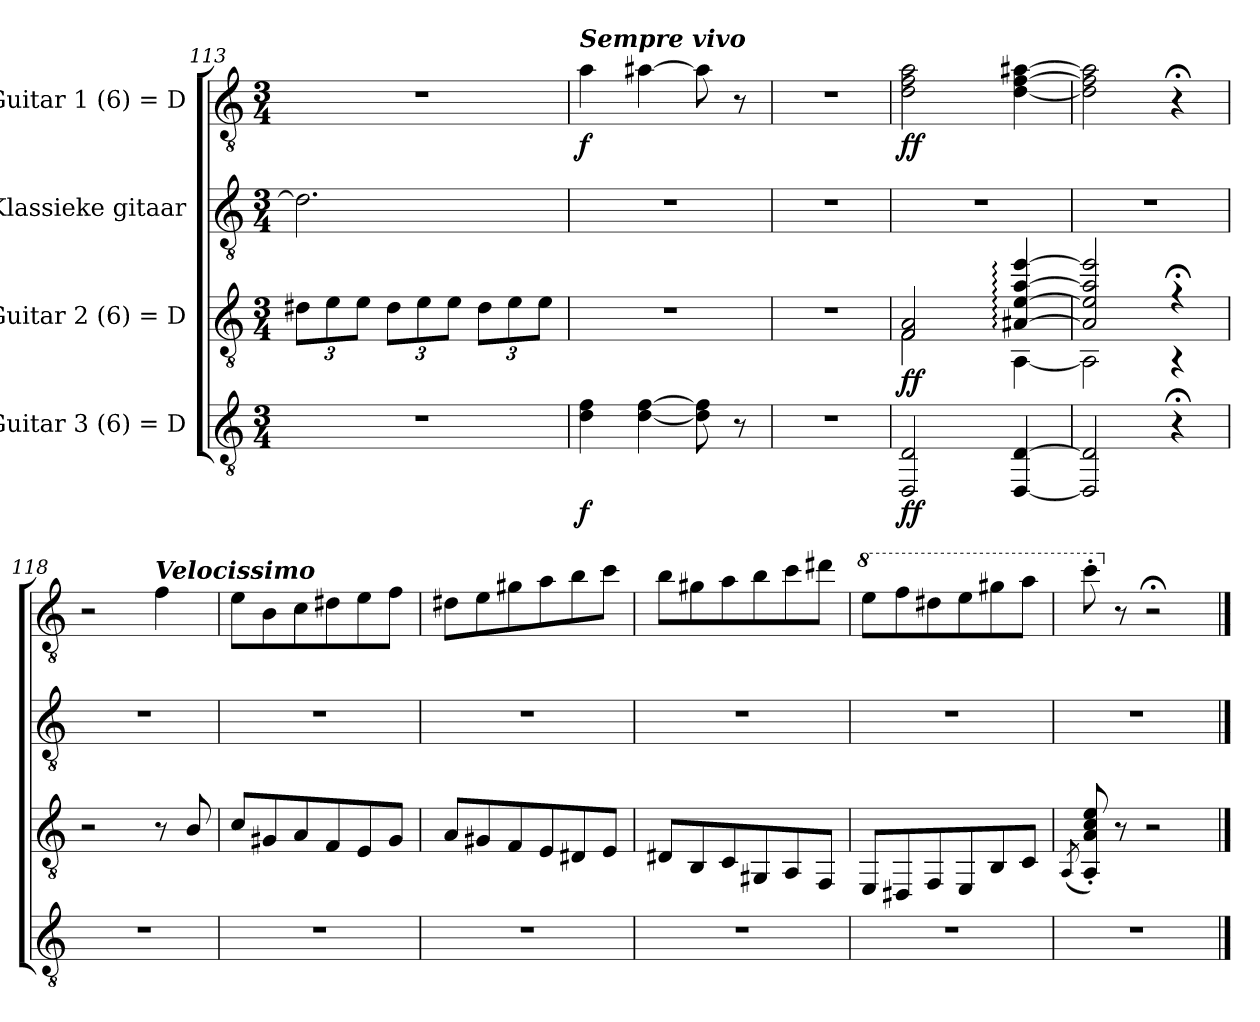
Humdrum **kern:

**kern	**dynam	**kern	**dynam	**kern	**kern	**dynam
*part4	*part4	*part3	*part3	*part2	*part1	*part1
*staff4	*staff4	*staff3	*staff3	*staff2	*staff1	*staff1
*I"Guitar 3 (6) = D	*	*I"Guitar 2 (6) = D	*	*I"Klassieke gitaar	*I"Guitar 1 (6) = D	*
*clefGv2	*	*clefGv2	*	*clefGv2	*clefGv2	*
*k[]	*	*k[]	*	*k[]	*k[]	*
*M3/4	*	*M3/4	*	*M3/4	*M3/4	*
=113	=113	=113	=113	=113	=113	=113
2.r	.	12d#X\L	.	2.d#\]	2.r	.
.	.	12e\	.	.	.	.
.	.	12e\J	.	.	.	.
.	.	12d#\L	.	.	.	.
.	.	12e\	.	.	.	.
.	.	12e\J	.	.	.	.
.	.	12d#\L	.	.	.	.
.	.	12e\	.	.	.	.
.	.	12e\J	.	.	.	.
=114	=114	=114	=114	=114	=114	=114
*	*	*	*	*	*MM240	*
!	!	!	!	!	!LO:TX:a:Bi:t=Sempre vivo	!
!	!LO:DY:b	!	!	!	!	!LO:DY:b
4d\ 4f\	f	2.r	.	2.r	4a\	f
[4d\ [4f\	.	.	.	.	[4a#X\	.
8d\] 8f\]	.	.	.	.	8a#\]	.
8r	.	.	.	.	8r	.
=115	=115	=115	=115	=115	=115	=115
2.r	.	2.r	.	2.r	2.r	.
=116	=116	=116	=116	=116	=116	=116
*	*	*^	*	*	*	*
!	!LO:DY:b	!	!	!LO:DY:b	!	!	!LO:DY:b
2DD/ 2D/	ff	2F/ 2A/	2F\	ff	2.r	2d\ 2f\ 2a\	ff
.	.	.	8qAA\yy	.	.	.	.
[4DD/ [4D/	.	[4A#X/: [4e/: [4a/: [4ee/:	[4AA\	.	.	[4d\ [4f\ [4a#X\	.
=117	=117	=117	=117	=117	=117	=117	=117
2DD/] 2D/]	.	2A#/] 2e/] 2a/] 2ee/]	2AA\]	.	2.r	2d\] 2f\] 2a#\]	.
4r;<	.	4r;<	4r	.	.	4r;<	.
*	*	*v	*v	*	*	*	*
!!LO:PB:g=z
=118	=118	=118	=118	=118	=118	=118
2.r	.	2r	.	2.r	2r	.
!	!	!	!	!	!LO:TX:a:Bi:t=Velocissimo	!
.	.	8r	.	.	4f\	.
.	.	8B/	.	.	.	.
=119	=119	=119	=119	=119	=119	=119
2.r	.	8c/L	.	2.r	8e\L	.
.	.	8G#X/	.	.	8B\	.
.	.	8A/	.	.	8c\	.
.	.	8F/	.	.	8d#X\	.
.	.	8E/	.	.	8e\	.
.	.	8G#/J	.	.	8f\J	.
=120	=120	=120	=120	=120	=120	=120
2.r	.	8A/L	.	2.r	8d#X\L	.
.	.	8G#X/	.	.	8e\	.
.	.	8F/	.	.	8g#X\	.
.	.	8E/	.	.	8a\	.
.	.	8D#X/	.	.	8b\	.
.	.	8E/J	.	.	8cc\J	.
=121	=121	=121	=121	=121	=121	=121
2.r	.	8D#X/L	.	2.r	8b\L	.
.	.	8BB/	.	.	8g#X\	.
.	.	8C/	.	.	8a\	.
.	.	8GG#X/	.	.	8b\	.
.	.	8AA/	.	.	8cc\	.
.	.	8FF/J	.	.	8dd#X\J	.
=122	=122	=122	=122	=122	=122	=122
*	*	*	*	*	*8va	*
2.r	.	8EE/L	.	2.r	8ee\L	.
.	.	8DD#X/	.	.	8ff\	.
.	.	8FF/	.	.	8dd#X\	.
.	.	8EE/	.	.	8ee\	.
.	.	8BB/	.	.	8gg#X\	.
.	.	8C/J	.	.	8aa\J	.
=123	=123	=123	=123	=123	=123	=123
.	.	(8qAA/	.	.	.	.
2.r	.	8AA/' 8A/' 8c/' 8e/')	.	2.r	8ccc'\	.
*	*	*	*	*	*X8va	*
.	.	8r	.	.	8r	.
.	.	2r	.	.	2r;<	.
==	==	==	==	==	==	==
*-	*-	*-	*-	*-	*-	*-
